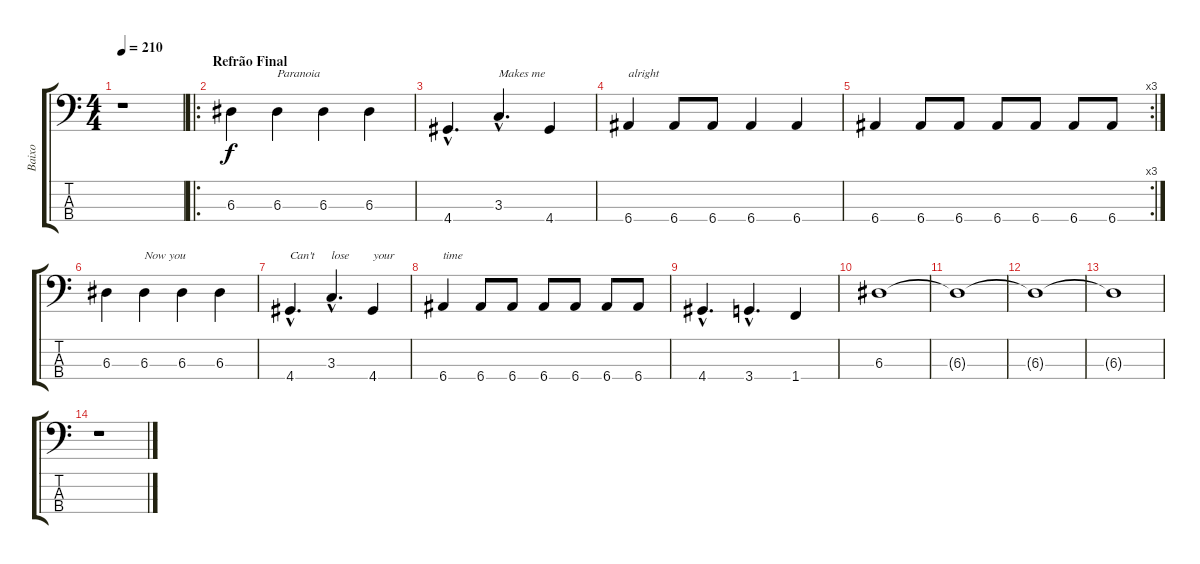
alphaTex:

\track ("Baixo" "Baixo") {instrument electricbasspick}
\staff {score tabs}
\tuning (G2 D2 A1 E1) {hide}
\ts (4 4)
\tempo 210
\clef f4
\ks c
r.1{dy f} |
\ro
\section ("" "Refrão Final")
6.3.4 6.3.4{txt "Paranoia"} 6.3.4 6.3.4 |
4.4{hac}.4{d} 3.3{hac}.4{d txt "Makes me"} 4.4.4 |
6.4.4{txt "alright"} 6.4.8 6.4.8 6.4.4 6.4.4 |
\rc 3
6.4.4 6.4.8 6.4.8 6.4.8 6.4.8 6.4.8 6.4.8 |
6.3.4 6.3.4{txt "Now you"} 6.3.4 6.3.4 |
4.4{hac}.4{d txt "Can't"} 3.3{hac}.4{d txt "lose"} 4.4.4{txt "your"} |
6.4.4{txt "time"} 6.4.8 6.4.8 6.4.8 6.4.8 6.4.8 6.4.8 |
4.4{hac}.4{d} 3.4{hac}.4{d} 1.4.4 |
6.3.1 |
6.3{t}.1 |
6.3{t}.1 |
6.3{t}.1 |
r.1
